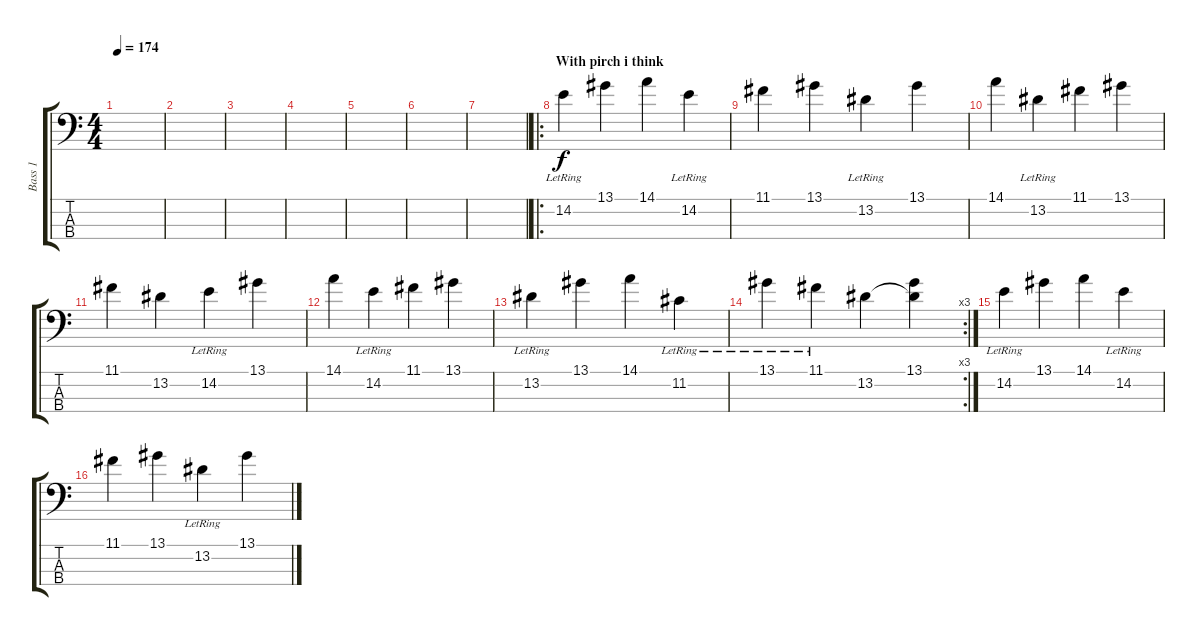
\track ("Bass 1" "Bass 1") {instrument electricbasspick}
\staff {score tabs}
\tuning (G2 D2 A1 E1) {hide}
\ts (4 4)
\tempo 174
\clef f4
\ks c
|
|
|
|
|
|
|
\ro
\section ("" "With pirch i think")
14.2{lr}.4 13.1.4 14.1.4 14.2{lr}.4 |
11.1.4 13.1.4 13.2{lr}.4 13.1.4 |
14.1.4 13.2{lr}.4 11.1.4 13.1.4 |
11.1.4 13.2.4 14.2{lr}.4 13.1.4 |
14.1.4 14.2{lr}.4 11.1.4 13.1.4 |
13.2{lr}.4 13.1.4 14.1.4 11.2{lr}.4 |
\rc 3
13.1{lr}.4 11.1{lr}.4 13.2.4 (13.1 13.2{t}).4 |
14.2{lr}.4 13.1.4 14.1.4 14.2{lr}.4 |
11.1.4 13.1.4 13.2{lr}.4 13.1.4
